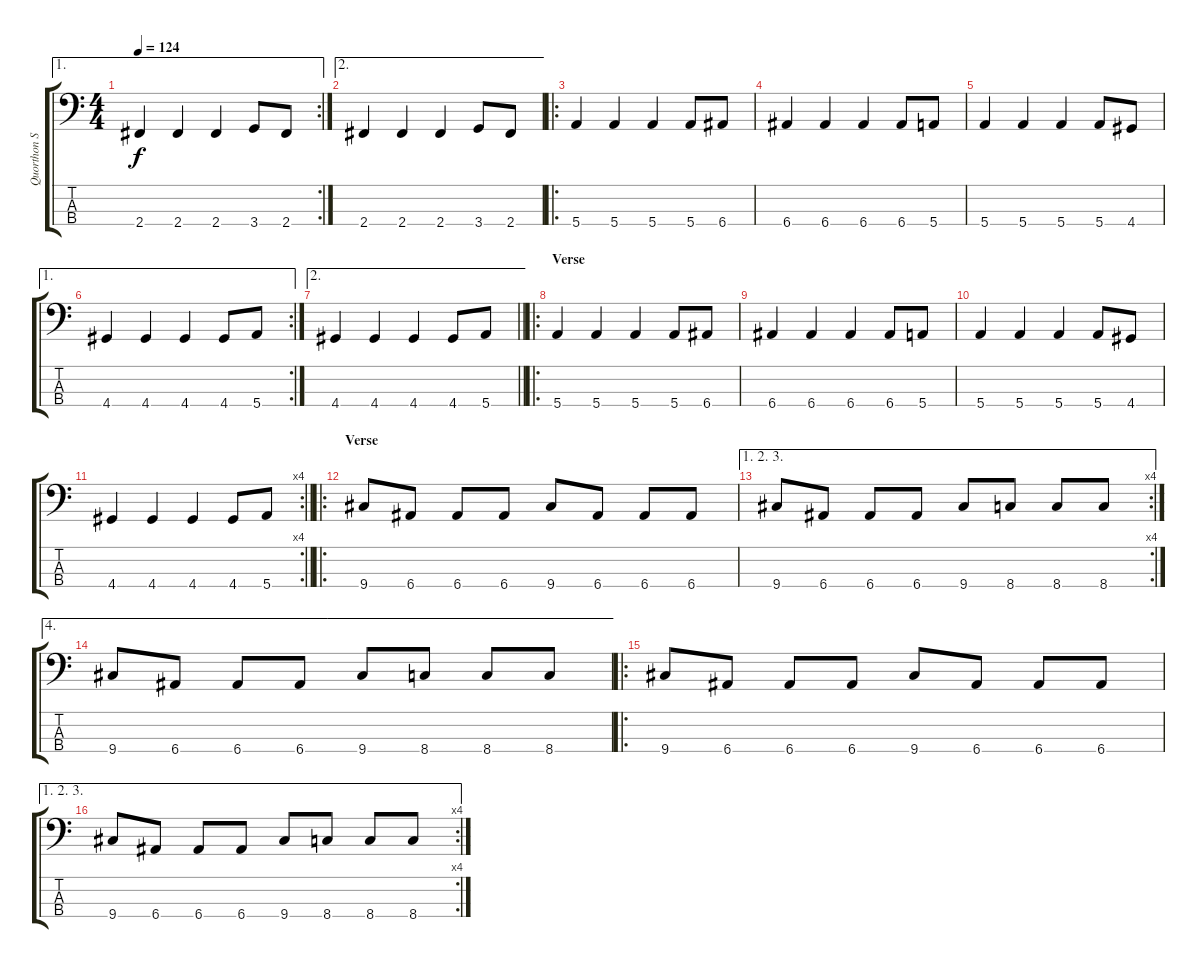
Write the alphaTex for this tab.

\track ("Quorthon Seth" "Quorthon S") {instrument electricbassfinger}
\staff {score tabs}
\tuning (G2 D2 A1 E1) {hide}
\ae 1
\rc 2
\ts (4 4)
\tempo 124
\clef f4
\ks c
2.4.4{dy f} 2.4.4 2.4.4 3.4.8 2.4.8 |
\ae 2
2.4.4 2.4.4 2.4.4 3.4.8 2.4.8 |
\ro
5.4.4 5.4.4 5.4.4 5.4.8 6.4.8 |
6.4.4 6.4.4 6.4.4 6.4.8 5.4.8 |
5.4.4 5.4.4 5.4.4 5.4.8 4.4.8 |
\ae 1
\rc 2
4.4.4 4.4.4 4.4.4 4.4.8 5.4.8 |
\ae 2
\barLineRight lightlight
4.4.4 4.4.4 4.4.4 4.4.8 5.4.8 |
\ro
\section ("" "Verse")
5.4.4 5.4.4 5.4.4 5.4.8 6.4.8 |
6.4.4 6.4.4 6.4.4 6.4.8 5.4.8 |
5.4.4 5.4.4 5.4.4 5.4.8 4.4.8 |
\rc 4
\barLineRight lightlight
4.4.4 4.4.4 4.4.4 4.4.8 5.4.8 |
\ro
\section ("" "Verse")
9.4.8 6.4.8 6.4.8 6.4.8 9.4.8 6.4.8 6.4.8 6.4.8 |
\ae (1 2 3)
\rc 4
9.4.8 6.4.8 6.4.8 6.4.8 9.4.8 8.4.8 8.4.8 8.4.8 |
\ae 4
9.4.8 6.4.8 6.4.8 6.4.8 9.4.8 8.4.8 8.4.8 8.4.8 |
\ro
9.4.8 6.4.8 6.4.8 6.4.8 9.4.8 6.4.8 6.4.8 6.4.8 |
\ae (1 2 3)
\rc 4
9.4.8 6.4.8 6.4.8 6.4.8 9.4.8 8.4.8 8.4.8 8.4.8
